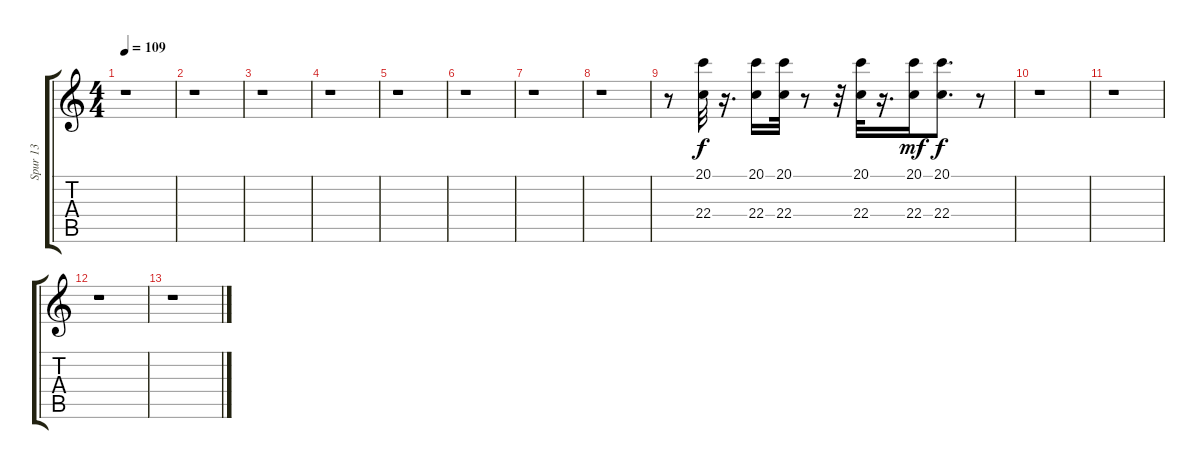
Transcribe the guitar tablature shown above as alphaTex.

\track ("Spur 13" "Spur 13") {instrument synthbrass1}
\staff {score tabs}
\tuning (E4 B3 G3 D3 A2 E2) {hide}
\ts (4 4)
\tempo 109
\clef g2
\ks c
r.1{dy f} |
r.1 |
r.1 |
r.1 |
r.1 |
r.1 |
r.1 |
r.1 |
r.8 (20.1 22.4).32 r.16{d} (20.1 22.4).16 (20.1 22.4).32 r.8 r.32 (20.1 22.4).32 r.16{d} (20.1 22.4).16{dy mf} (20.1 22.4).8{d dy f} r.8 |
r.1 |
r.1 |
r.1 |
r.1
